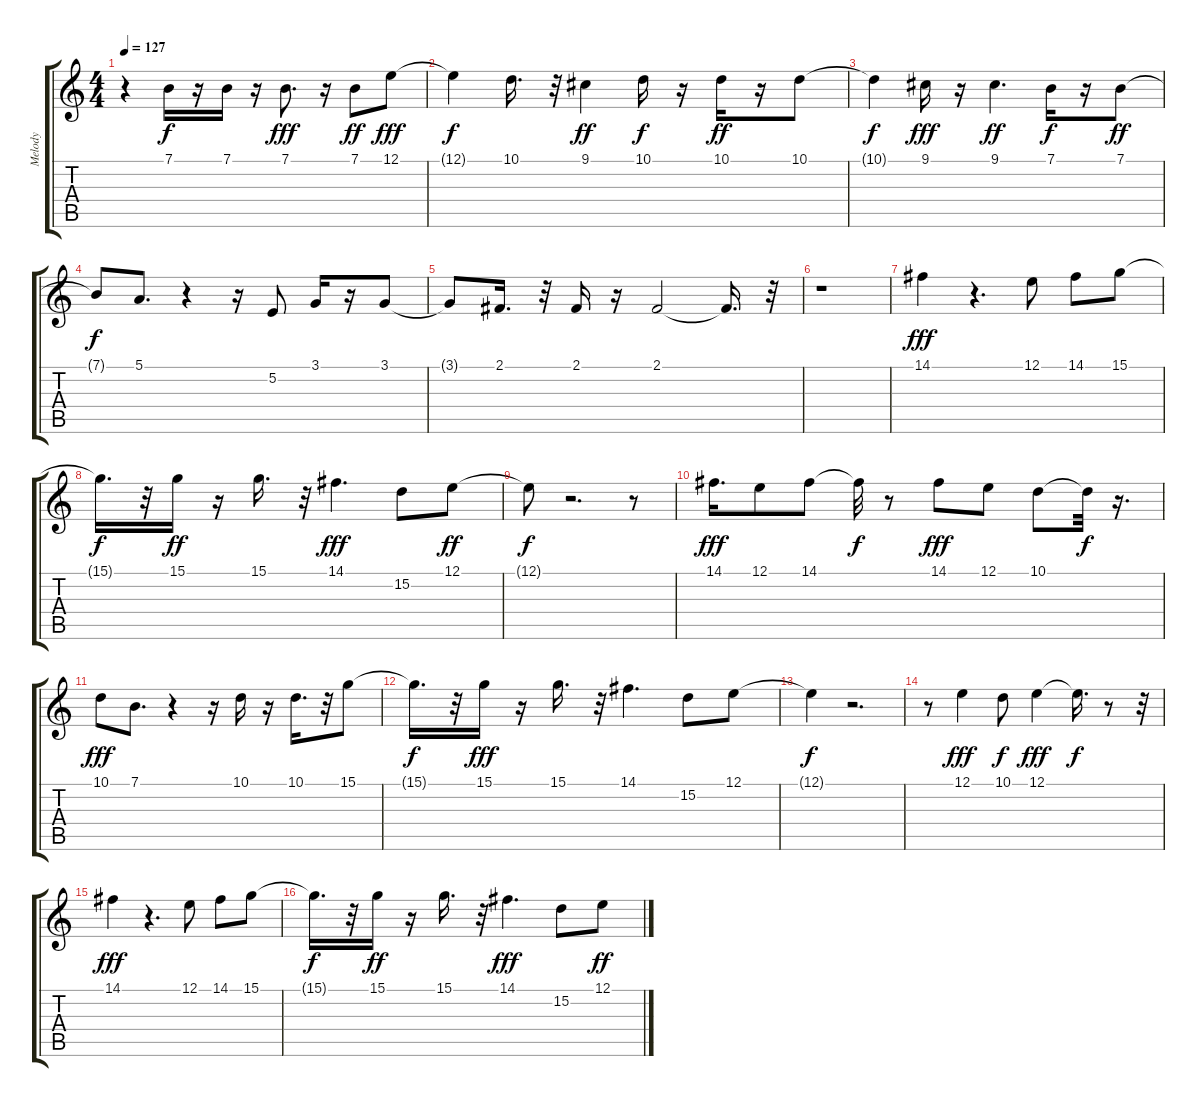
\track ("Melody              " "Melody    ") {instrument tuba}
\staff {score tabs}
\tuning (E4 B3 G3 D3 A2 E2) {hide}
\ts (4 4)
\tempo 127
\clef g2
\ks c
r.4{dy ff} 7.1.16{dy f} r.16 7.1.16 r.16 7.1.8{d dy fff} r.16 7.1.8{dy ff} 12.1.8{dy fff} |
12.1{t}.4{dy f} 10.1.16{d} r.32 9.1.4{dy ff} 10.1.16{dy f} r.16 10.1.16{dy ff} r.16 10.1.8 |
10.1{t}.4{dy f} 9.1.16{dy fff} r.16 9.1.4{d dy ff} 7.1.16{dy f} r.16 7.1.8{dy ff} |
7.1{t}.8{dy f} 5.1.8{d} r.4 r.16 5.2.8 3.1.16 r.16 3.1.8 |
3.1{t}.8 2.1.16{d} r.32 2.1.16 r.16 2.1.2 2.1{t}.16{d} r.32 |
r.1 |
14.1.4{dy fff} r.4{d} 12.1.8 14.1.8 15.1.8 |
15.1{t}.16{d dy f} r.32 15.1.16{dy ff} r.16 15.1.16{d} r.32 14.1.4{d dy fff} 15.2.8 12.1.8{dy ff} |
12.1{t}.8{dy f} r.2{d} r.8 |
14.1.16{d dy fff} 12.1.8 14.1.8 14.1{t}.32{dy f} r.8 14.1.8{dy fff} 12.1.8 10.1.8 10.1{t}.32{dy f} r.16{d} |
10.1.8{dy fff} 7.1.8{d} r.4 r.16 10.1.16 r.16 10.1.16{d} r.32 15.1.8 |
15.1{t}.16{d dy f} r.32 15.1.16{dy fff} r.16 15.1.16{d} r.32 14.1.4{d} 15.2.8 12.1.8 |
12.1{t}.4{dy f} r.2{d} |
r.8 12.1.4{dy fff} 10.1.8{dy f} 12.1.4{dy fff} 12.1{t}.16{d dy f} r.8 r.32 |
14.1.4{dy fff} r.4{d} 12.1.8 14.1.8 15.1.8 |
15.1{t}.16{d dy f} r.32 15.1.16{dy ff} r.16 15.1.16{d} r.32 14.1.4{d dy fff} 15.2.8 12.1.8{dy ff}
